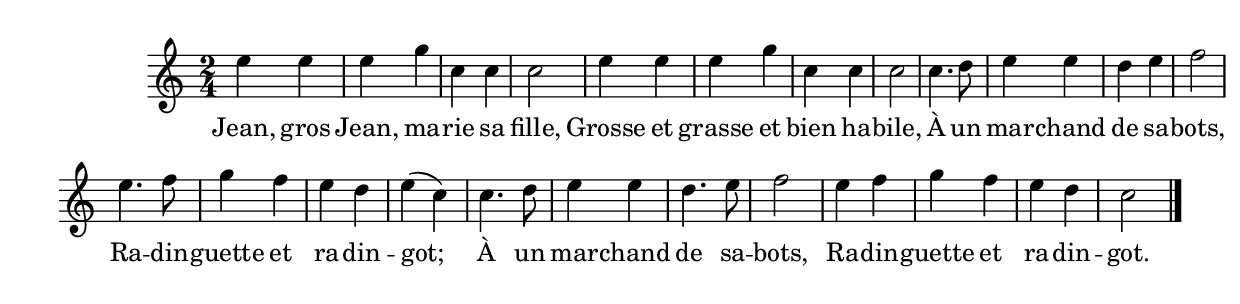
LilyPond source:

\version "2.18.2"

\score {
{
    \set Score.tempoHideNote = ##t
    \tempo 4 = 180
\time 2/4
\clef treble
\autoBeamOff
  e'' e'' \noBreak e'' g'' \noBreak
  c'' c'' \noBreak c''2 \noBreak
  e''4 e'' \noBreak e'' g'' \noBreak
  c'' c'' \noBreak c''2 \noBreak
  c''4. d''8 \noBreak e''4 e'' \noBreak
  d'' e'' \noBreak f''2 \break

  e''4. f''8 g''4 f''
  e'' d'' e''( c'')
  c''4. d''8 e''4 e''
  d''4. e''8 f''2
  e''4 f'' g'' f''
  e'' d'' c''2 \bar "|."
}

\addlyrics { Jean, gros Jean, ma -- rie sa fille, Grosse et grasse et bien ha -- bile, À un mar -- chand de sa -- bots, Ra -- din -- guette et ra -- din -- got; À un mar -- chand de sa -- bots, Ra -- din -- guette et ra -- din -- got. }

\layout {
  \context {
    \Score
    \omit BarNumber
  }
}

\midi { }

}
